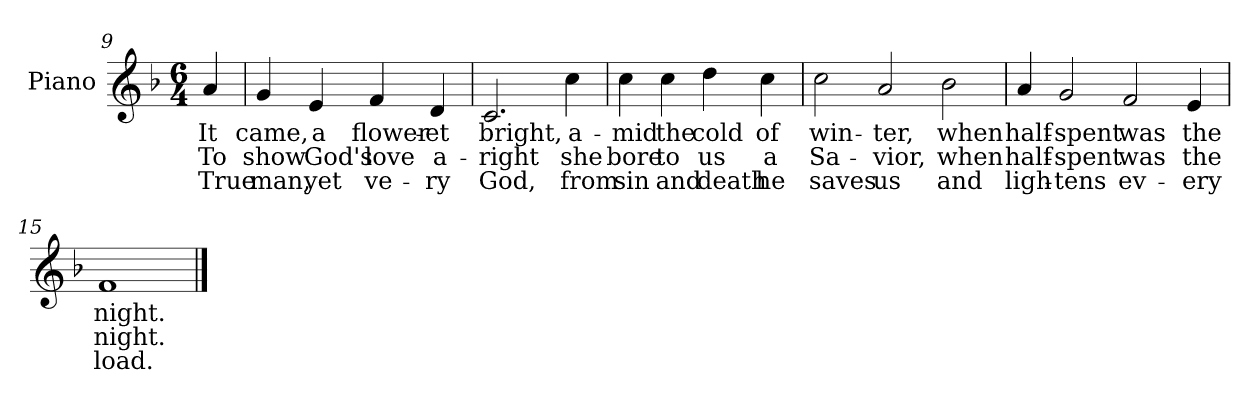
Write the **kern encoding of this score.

**kern	**text	**text	**text
*part1	*part1	*part1	*part1
*staff1	*staff1	*staff1	*staff1
*I"Piano	*	*	*
*I'Pno.	*	*	*
*clefG2	*	*	*
*k[b-]	*	*	*
*F:	*	*	*
*M6/4	*	*	*
=9	=9	=9	=9
!	!LO:LY:b:color=#000000	!LO:LY:b:color=#000000	!LO:LY:b:color=#000000
4ai/	It	To	True
!!LO:LB:g=z
=10	=10	=10	=10
!	!LO:LY:b:color=#000000	!LO:LY:b:color=#000000	!LO:LY:b:color=#000000
4gi/	came,	show	man,
!	!LO:LY:b:color=#000000	!LO:LY:b:color=#000000	!LO:LY:b:color=#000000
4ei/	a	God's	yet
!	!LO:LY:b:color=#000000	!LO:LY:b:color=#000000	!LO:LY:b:color=#000000
4fi/	flower-	love	ve-
!	!LO:LY:b:color=#000000	!LO:LY:b:color=#000000	!LO:LY:b:color=#000000
4di/	-et	a-	-ry
=11	=11	=11	=11
!	!LO:LY:b:color=#000000	!LO:LY:b:color=#000000	!LO:LY:b:color=#000000
2.ci/	bright,	-right	God,
!	!LO:LY:b:color=#000000	!LO:LY:b:color=#000000	!LO:LY:b:color=#000000
4cci\	a-	she	from
=12	=12	=12	=12
!	!LO:LY:b:color=#000000	!LO:LY:b:color=#000000	!LO:LY:b:color=#000000
4cci\	-mid	bore	sin
!	!LO:LY:b:color=#000000	!LO:LY:b:color=#000000	!LO:LY:b:color=#000000
4cci\	the	to	and
!	!LO:LY:b:color=#000000	!LO:LY:b:color=#000000	!LO:LY:b:color=#000000
4ddi\	cold	us	death
!	!LO:LY:b:color=#000000	!LO:LY:b:color=#000000	!LO:LY:b:color=#000000
4cci\	of	a	he
!!LO:LB:g=z
=13	=13	=13	=13
!	!LO:LY:b:color=#000000	!LO:LY:b:color=#000000	!LO:LY:b:color=#000000
2cci\	win-	Sa-	saves
!	!LO:LY:b:color=#000000	!LO:LY:b:color=#000000	!LO:LY:b:color=#000000
2ai/	-ter,	-vior,	us
!	!LO:LY:b:color=#000000	!LO:LY:b:color=#000000	!LO:LY:b:color=#000000
2b-i\	when	when	and
=14	=14	=14	=14
!	!LO:LY:b:color=#000000	!LO:LY:b:color=#000000	!LO:LY:b:color=#000000
4ai/	half-	half-	ligh-
!	!LO:LY:b:color=#000000	!LO:LY:b:color=#000000	!LO:LY:b:color=#000000
2gi/	-spent	-spent	-tens
!	!LO:LY:b:color=#000000	!LO:LY:b:color=#000000	!LO:LY:b:color=#000000
2fi/	was	was	ev-
!	!LO:LY:b:color=#000000	!LO:LY:b:color=#000000	!LO:LY:b:color=#000000
4ei/	the	the	-ery
=15	=15	=15	=15
!	!LO:LY:b:color=#000000	!LO:LY:b:color=#000000	!LO:LY:b:color=#000000
1fi	night.	night.	load.
==	==	==	==
*-	*-	*-	*-
